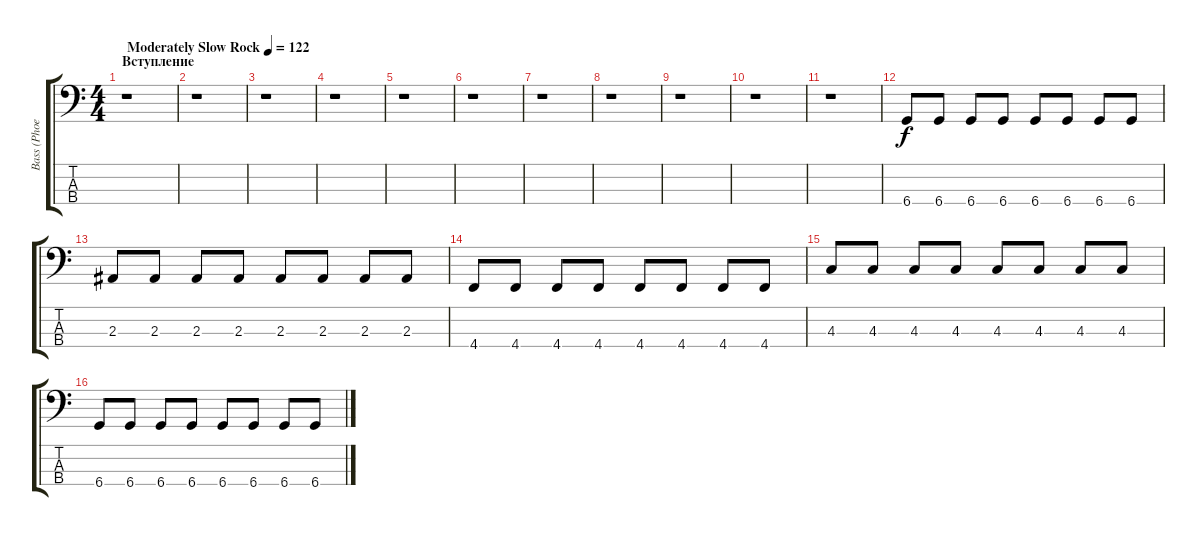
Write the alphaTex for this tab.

\track ("Bass (Phoenix)" "Bass (Phoe") {instrument electricbassfinger}
\staff {score tabs}
\tuning (Gb2 Db2 Ab1 Db1) {hide}
\ts (4 4)
\section ("" "Вступление")
\tempo (122 "Moderately Slow Rock")
\clef f4
\ks c
r.1{dy f instrument electricbassfinger} |
r.1 |
r.1 |
r.1 |
r.1 |
r.1 |
r.1 |
r.1 |
r.1 |
r.1 |
r.1 |
6.4.8 6.4.8 6.4.8 6.4.8 6.4.8 6.4.8 6.4.8 6.4.8 |
2.3.8 2.3.8 2.3.8 2.3.8 2.3.8 2.3.8 2.3.8 2.3.8 |
4.4.8 4.4.8 4.4.8 4.4.8 4.4.8 4.4.8 4.4.8 4.4.8 |
4.3.8 4.3.8 4.3.8 4.3.8 4.3.8 4.3.8 4.3.8 4.3.8 |
6.4.8 6.4.8 6.4.8 6.4.8 6.4.8 6.4.8 6.4.8 6.4.8
